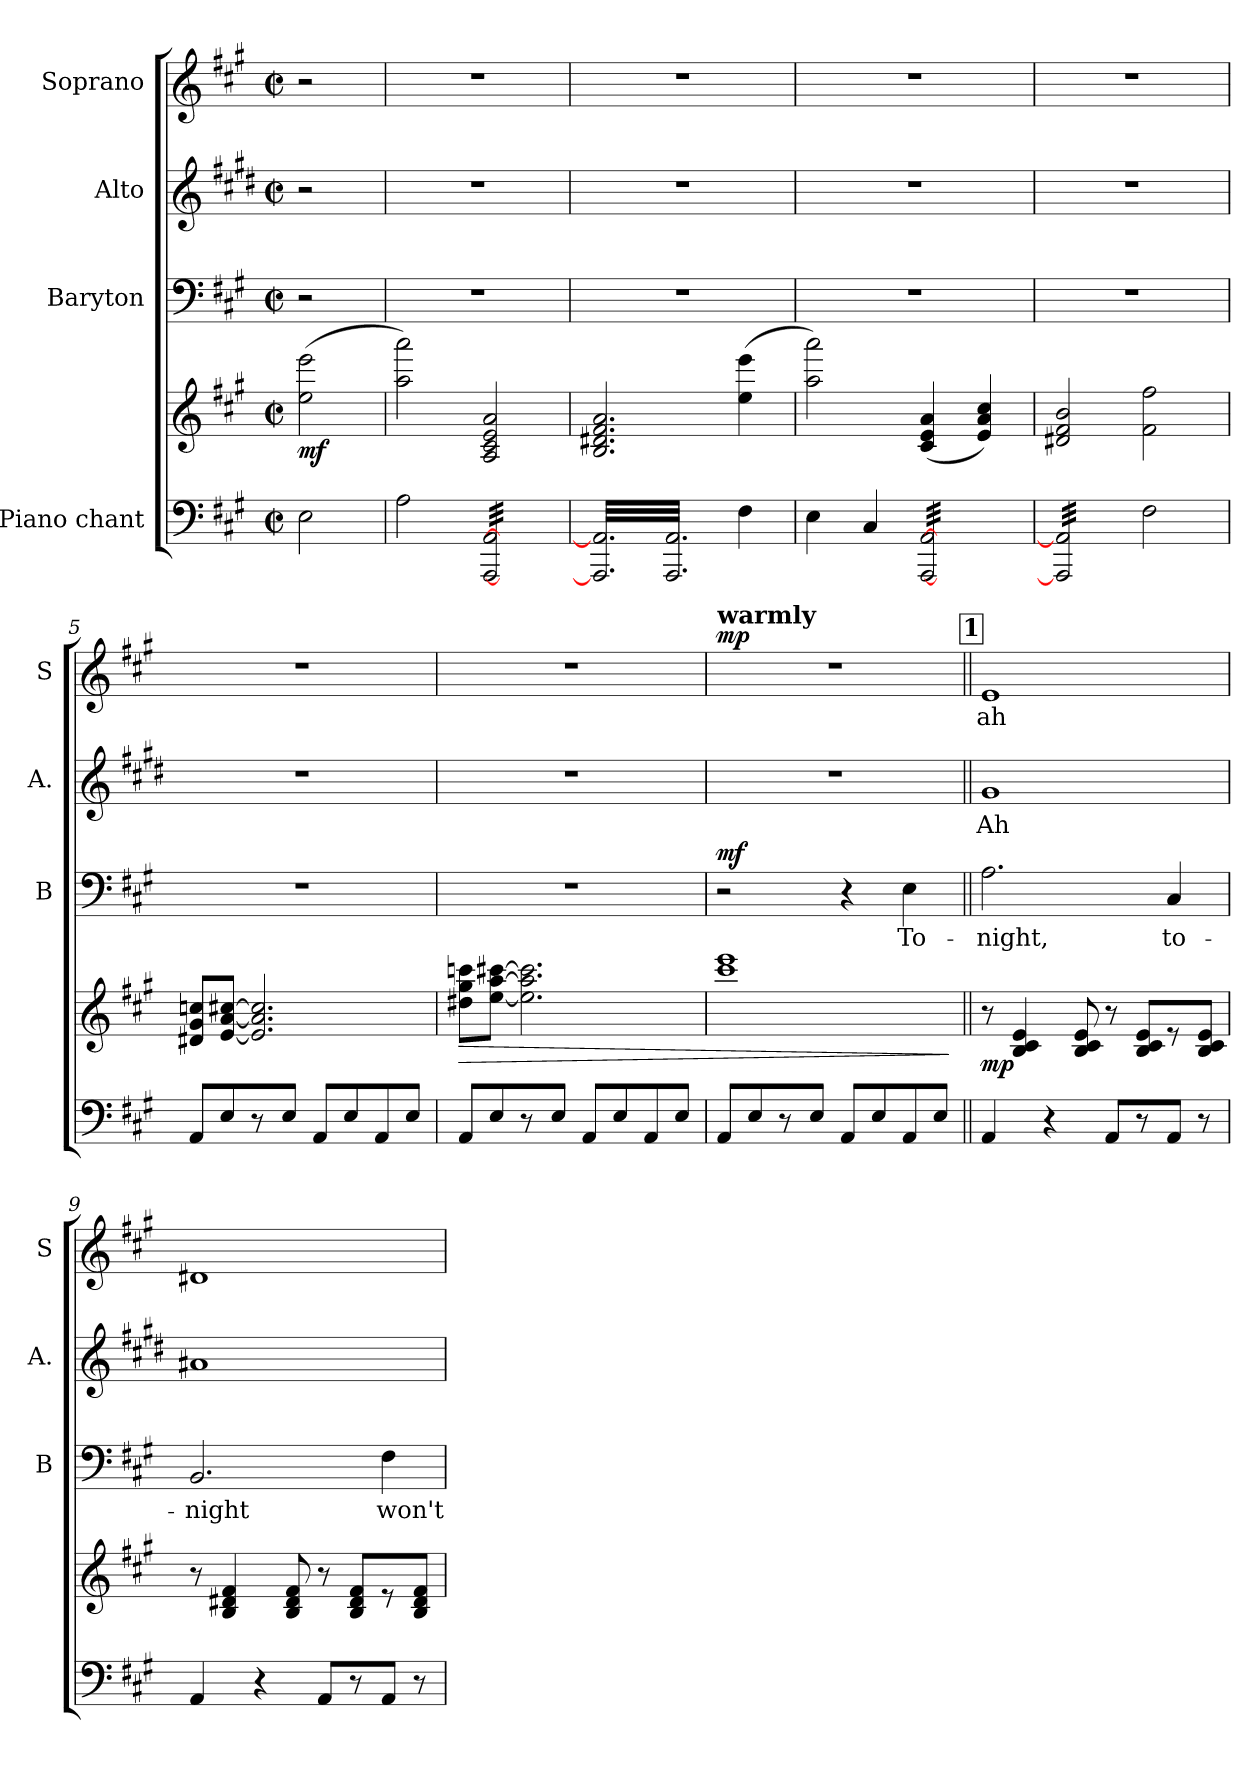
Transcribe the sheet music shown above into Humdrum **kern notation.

**kern	**kern	**dynam	**kern	**text	**dynam	**kern	**text	**kern	**text	**dynam
*part4	*part4	*part4	*part3	*part3	*part3	*part2	*part2	*part1	*part1	*part1
*staff5	*staff4	*staff4/5	*staff3	*staff3	*staff3	*staff2	*staff2	*staff1	*staff1	*staff1
*I"Piano chant	*	*	*I"Baryton	*	*	*I"Alto	*	*I"Soprano	*	*
*	*	*	*I'B	*	*	*I'A.	*	*I'S	*	*
*clefF4	*clefG2	*	*clefF4	*	*	*clefG2	*	*clefG2	*	*
*	*	*	*	*	*	*ITrd4c7	*	*	*	*
*k[f#c#g#]	*k[f#c#g#]	*	*k[f#c#g#]	*	*	*k[f#c#g#]	*	*k[f#c#g#]	*	*
*A:	*A:	*	*A:	*	*	*A:	*	*A:	*	*
*M2/2	*M2/2	*	*M2/2	*	*	*M2/2	*	*M2/2	*	*
*met(c|)	*met(c|)	*	*met(c|)	*	*	*met(c|)	*	*met(c|)	*	*
*MM132	*MM132	*	*MM132	*	*	*MM132	*	*MM132	*	*
=	=	=	=	=	=	=	=	=	=	=
!	!	!LO:DY:b	!	!	!	!	!	!	!	!
2E\	(>2ee\ 2eee\	mf	2r	.	.	2r	.	2r	.	.
=1	=1	=1	=1	=1	=1	=1	=1	=1	=1	=1
2A\	2aa\ 2aaa\)	.	1r	.	.	1r	.	1r	.	.
*tremolo	*	*	*	*	*	*	*	*	*	*
[32AAA/ [32AA/LLL	2A/ 2c#/ 2e/ 2a/	.	.	.	.	.	.	.	.	.
32AAA/ 32AA/	.	.	.	.	.	.	.	.	.	.
32AAA/ 32AA/	.	.	.	.	.	.	.	.	.	.
32AAA/ 32AA/	.	.	.	.	.	.	.	.	.	.
32AAA/ 32AA/	.	.	.	.	.	.	.	.	.	.
32AAA/ 32AA/	.	.	.	.	.	.	.	.	.	.
32AAA/ 32AA/	.	.	.	.	.	.	.	.	.	.
32AAA/ 32AA/	.	.	.	.	.	.	.	.	.	.
32AAA/ 32AA/	.	.	.	.	.	.	.	.	.	.
32AAA/ 32AA/	.	.	.	.	.	.	.	.	.	.
32AAA/ 32AA/	.	.	.	.	.	.	.	.	.	.
32AAA/ 32AA/	.	.	.	.	.	.	.	.	.	.
32AAA/ 32AA/	.	.	.	.	.	.	.	.	.	.
32AAA/ 32AA/	.	.	.	.	.	.	.	.	.	.
32AAA/ 32AA/	.	.	.	.	.	.	.	.	.	.
32AAA/ 32AA/JJJ	.	.	.	.	.	.	.	.	.	.
=2	=2	=2	=2	=2	=2	=2	=2	=2	=2	=2
32AAA/] 32AA/]LLL	2.B/ 2.d#X/ 2.f#/ 2.a/	.	1r	.	.	1r	.	1r	.	.
32AAA/ 32AA/	.	.	.	.	.	.	.	.	.	.
32AAA/ 32AA/	.	.	.	.	.	.	.	.	.	.
32AAA/ 32AA/	.	.	.	.	.	.	.	.	.	.
32AAA/ 32AA/	.	.	.	.	.	.	.	.	.	.
32AAA/ 32AA/	.	.	.	.	.	.	.	.	.	.
32AAA/ 32AA/	.	.	.	.	.	.	.	.	.	.
32AAA/ 32AA/	.	.	.	.	.	.	.	.	.	.
32AAA/ 32AA/	.	.	.	.	.	.	.	.	.	.
32AAA/ 32AA/	.	.	.	.	.	.	.	.	.	.
32AAA/ 32AA/	.	.	.	.	.	.	.	.	.	.
32AAA/ 32AA/	.	.	.	.	.	.	.	.	.	.
32AAA/ 32AA/	.	.	.	.	.	.	.	.	.	.
32AAA/ 32AA/	.	.	.	.	.	.	.	.	.	.
32AAA/ 32AA/	.	.	.	.	.	.	.	.	.	.
32AAA/ 32AA/	.	.	.	.	.	.	.	.	.	.
32AAA/ 32AA/	.	.	.	.	.	.	.	.	.	.
32AAA/ 32AA/	.	.	.	.	.	.	.	.	.	.
32AAA/ 32AA/	.	.	.	.	.	.	.	.	.	.
32AAA/ 32AA/	.	.	.	.	.	.	.	.	.	.
32AAA/ 32AA/	.	.	.	.	.	.	.	.	.	.
32AAA/ 32AA/	.	.	.	.	.	.	.	.	.	.
32AAA/ 32AA/	.	.	.	.	.	.	.	.	.	.
32AAA/ 32AA/JJJ	.	.	.	.	.	.	.	.	.	.
*Xtremolo	*	*	*	*	*	*	*	*	*	*
4F#\	(>4ee\ 4eee\	.	.	.	.	.	.	.	.	.
=3	=3	=3	=3	=3	=3	=3	=3	=3	=3	=3
4E\	2aa\ 2aaa\)	.	1r	.	.	1r	.	1r	.	.
4C#/	.	.	.	.	.	.	.	.	.	.
*tremolo	*	*	*	*	*	*	*	*	*	*
[32AAA/ [32AA/LLL	(4c#/ 4e/ 4a/	.	.	.	.	.	.	.	.	.
32AAA/ 32AA/	.	.	.	.	.	.	.	.	.	.
32AAA/ 32AA/	.	.	.	.	.	.	.	.	.	.
32AAA/ 32AA/	.	.	.	.	.	.	.	.	.	.
32AAA/ 32AA/	.	.	.	.	.	.	.	.	.	.
32AAA/ 32AA/	.	.	.	.	.	.	.	.	.	.
32AAA/ 32AA/	.	.	.	.	.	.	.	.	.	.
32AAA/ 32AA/	.	.	.	.	.	.	.	.	.	.
32AAA/ 32AA/	4e/ 4a/ 4cc#/)	.	.	.	.	.	.	.	.	.
32AAA/ 32AA/	.	.	.	.	.	.	.	.	.	.
32AAA/ 32AA/	.	.	.	.	.	.	.	.	.	.
32AAA/ 32AA/	.	.	.	.	.	.	.	.	.	.
32AAA/ 32AA/	.	.	.	.	.	.	.	.	.	.
32AAA/ 32AA/	.	.	.	.	.	.	.	.	.	.
32AAA/ 32AA/	.	.	.	.	.	.	.	.	.	.
32AAA/ 32AA/JJJ	.	.	.	.	.	.	.	.	.	.
=4	=4	=4	=4	=4	=4	=4	=4	=4	=4	=4
32AAA/] 32AA/]LLL	2d#X/ 2f#/ 2b/	.	1r	.	.	1r	.	1r	.	.
32AAA/ 32AA/	.	.	.	.	.	.	.	.	.	.
32AAA/ 32AA/	.	.	.	.	.	.	.	.	.	.
32AAA/ 32AA/	.	.	.	.	.	.	.	.	.	.
32AAA/ 32AA/	.	.	.	.	.	.	.	.	.	.
32AAA/ 32AA/	.	.	.	.	.	.	.	.	.	.
32AAA/ 32AA/	.	.	.	.	.	.	.	.	.	.
32AAA/ 32AA/	.	.	.	.	.	.	.	.	.	.
32AAA/ 32AA/	.	.	.	.	.	.	.	.	.	.
32AAA/ 32AA/	.	.	.	.	.	.	.	.	.	.
32AAA/ 32AA/	.	.	.	.	.	.	.	.	.	.
32AAA/ 32AA/	.	.	.	.	.	.	.	.	.	.
32AAA/ 32AA/	.	.	.	.	.	.	.	.	.	.
32AAA/ 32AA/	.	.	.	.	.	.	.	.	.	.
32AAA/ 32AA/	.	.	.	.	.	.	.	.	.	.
32AAA/ 32AA/JJJ	.	.	.	.	.	.	.	.	.	.
*Xtremolo	*	*	*	*	*	*	*	*	*	*
2F#\	2f#\ 2ff#\	.	.	.	.	.	.	.	.	.
=5	=5	=5	=5	=5	=5	=5	=5	=5	=5	=5
8AA/L	8d#X/ 8g#/ 8ccn/L	.	1r	.	.	1r	.	1r	.	.
8E/	[8e/ [8a/ [8cc#X/J	.	.	.	.	.	.	.	.	.
8r	2.e/] 2.a/] 2.cc#/]	.	.	.	.	.	.	.	.	.
8E/J	.	.	.	.	.	.	.	.	.	.
8AA/L	.	.	.	.	.	.	.	.	.	.
8E/	.	.	.	.	.	.	.	.	.	.
8AA/	.	.	.	.	.	.	.	.	.	.
8E/J	.	.	.	.	.	.	.	.	.	.
=6	=6	=6	=6	=6	=6	=6	=6	=6	=6	=6
!	!	!LO:HP:b	!	!	!	!	!	!	!	!
8AA/L	8dd#X\ 8gg#\ 8cccn\L	>	1r	.	.	1r	.	1r	.	.
8E/	[8ee\ [8aa\ [8ccc#X\J	.	.	.	.	.	.	.	.	.
8r	2.ee\] 2.aa\] 2.ccc#\]	.	.	.	.	.	.	.	.	.
8E/J	.	.	.	.	.	.	.	.	.	.
8AA/L	.	.	.	.	.	.	.	.	.	.
8E/	.	.	.	.	.	.	.	.	.	.
8AA/	.	.	.	.	.	.	.	.	.	.
8E/J	.	.	.	.	.	.	.	.	.	.
=7	=7	=7	=7	=7	=7	=7	=7	=7	=7	=7
!	!	!	!	!	!	!	!	!LO:TX:a:B:t=warmly	!	!
!	!	!	!	!	!LO:DY:b	!	!	!	!	!LO:DY:b
8AA/L	1ccc# 1eee	.	2r	.	mf	1r	.	1r	.	mp
8E/	.	.	.	.	.	.	.	.	.	.
8r	.	.	.	.	.	.	.	.	.	.
8E/J	.	.	.	.	.	.	.	.	.	.
8AA/L	.	.	4r	.	.	.	.	.	.	.
8E/	.	.	.	.	.	.	.	.	.	.
8AA/	.	.	4E\	To-	.	.	.	.	.	.
8E/J	.	.	.	.	.	.	.	.	.	.
.	.	]	.	.	.	.	.	.	.	.
!!LO:LB:g=z
!!LO:REH:place=s1:a:B:fs=10.8:t=1
=8||	=8||	=8||	=8||	=8||	=8||	=8||	=8||	=8||	=8||	=8||
!	!	!LO:DY:b	!	!	!	!	!	!	!	!
4AA/	8r	mp	2.A\	-night,	.	1c#	Ah	1e	ah	.
.	4B/ 4c#/ 4e/	.	.	.	.	.	.	.	.	.
4r	.	.	.	.	.	.	.	.	.	.
.	8B/ 8c#/ 8e/	.	.	.	.	.	.	.	.	.
8AA/L	8r	.	.	.	.	.	.	.	.	.
8r	8B/ 8c#/ 8e/L	.	.	.	.	.	.	.	.	.
8AA/J	8r	.	4C#/	to-	.	.	.	.	.	.
8r	8B/ 8c#/ 8e/J	.	.	.	.	.	.	.	.	.
=9	=9	=9	=9	=9	=9	=9	=9	=9	=9	=9
4AA/	8r	.	2.BB/	-night	.	1d#X	.	1d#X	.	.
.	4B/ 4d#X/ 4f#/	.	.	.	.	.	.	.	.	.
4r	.	.	.	.	.	.	.	.	.	.
.	8B/ 8d#/ 8f#/	.	.	.	.	.	.	.	.	.
8AA/L	8r	.	.	.	.	.	.	.	.	.
8r	8B/ 8d#/ 8f#/L	.	.	.	.	.	.	.	.	.
8AA/J	8r	.	4F#\	won't	.	.	.	.	.	.
8r	8B/ 8d#/ 8f#/J	.	.	.	.	.	.	.	.	.
=	=	=	=	=	=	=	=	=	=	=
*-	*-	*-	*-	*-	*-	*-	*-	*-	*-	*-
